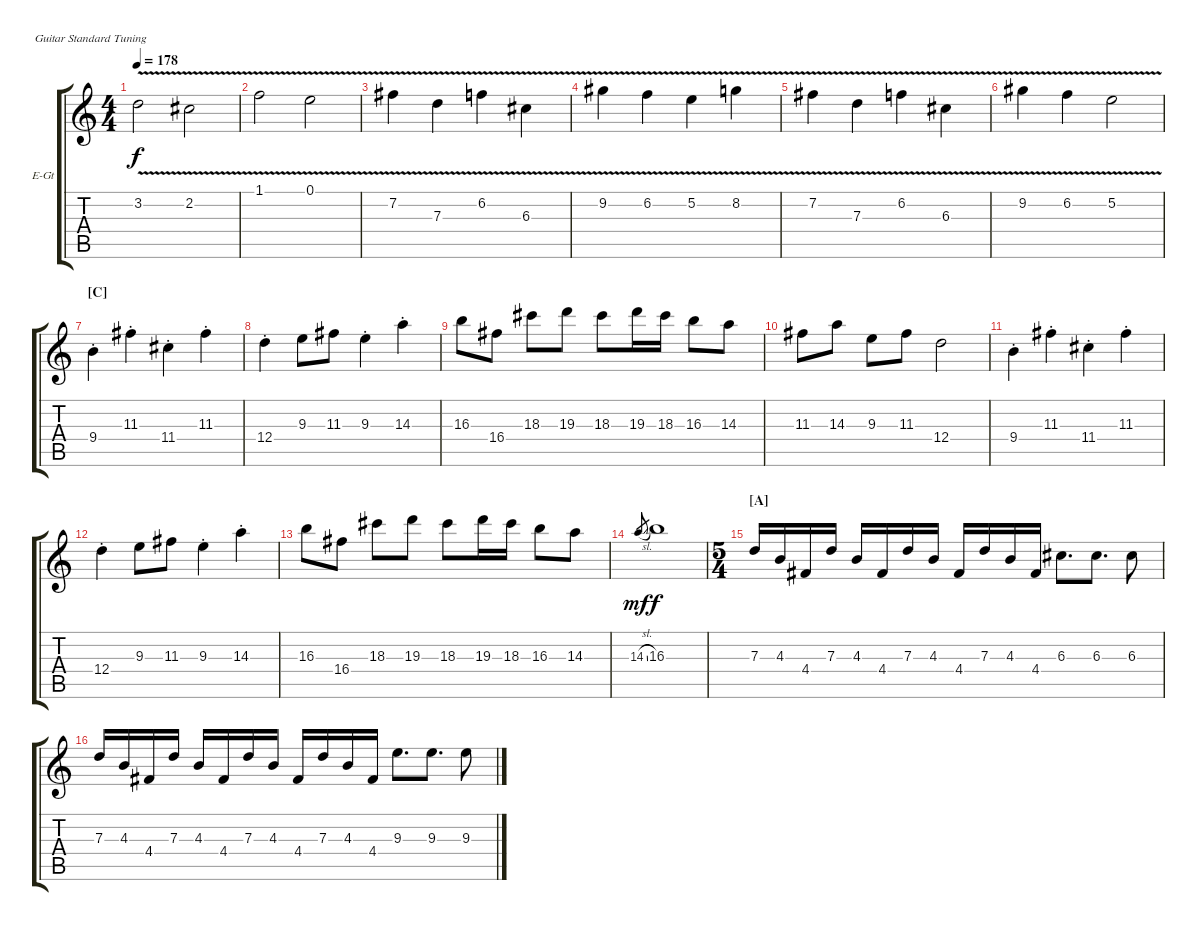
\defaultSystemsLayout 4
\bracketExtendMode groupsimilarinstruments
\firstSystemTrackNameOrientation horizontal
\otherSystemsTrackNameOrientation horizontal
\track ("Electric Guitar" "E-Gt") {instrument distortionguitar}
\staff {score tabs}
\tuning (E4 B3 G3 D3 A2 E2)
\ts (4 4)
\tempo 178
\clef g2
\scale
0.333333
\ks c
3.2{v}.2{dy f} 2.2{v}.2 |
\scale
0.333333 1.1{v}.2 0.1{v}.2 |
\scale
0.333333 7.2{v}.4 7.3{v}.4 6.2{v}.4 6.3{v}.4 |
\scale
0.333333 9.2{v}.4 6.2{v}.4 5.2{v}.4 8.2{v}.4 |
\scale
0.333333 7.2{v}.4 7.3{v}.4 6.2{v}.4 6.3{v}.4 |
\scale
0.333333 9.2{v}.4 6.2{v}.4 5.2{v}.2 |
\section ("C" "")
9.4{st}.4 11.3{st}.4 11.4{st}.4 11.3{st}.4 |
12.4{st}.4 9.3.8 11.3.8 9.3{st}.4 14.3{st}.4 |
16.3.8 16.4.8 18.3.8 19.3.8 18.3.8 19.3.16 18.3.16 16.3.8 14.3.8 |
11.3.8 14.3.8 9.3.8 11.3.8 12.4.2 |
9.4{st}.4 11.3{st}.4 11.4{st}.4 11.3{st}.4 |
12.4{st}.4 9.3.8 11.3.8 9.3{st}.4 14.3{st}.4 |
16.3.8 16.4.8 18.3.8 19.3.8 18.3.8 19.3.16 18.3.16 16.3.8 14.3.8 |
14.3{sl}.8{gr dy mf} 16.3.1{dy f} |
\ts (5 4)
\section ("A" "")
7.3.16 4.3.16 4.4.16 7.3.16 4.3.16 4.4.16 7.3.16 4.3.16 4.4.16 7.3.16 4.3.16 4.4.16 6.3.8{d} 6.3.8{d} 6.3.8 |
7.3.16 4.3.16 4.4.16 7.3.16 4.3.16 4.4.16 7.3.16 4.3.16 4.4.16 7.3.16 4.3.16 4.4.16 9.3.8{d} 9.3.8{d} 9.3.8
